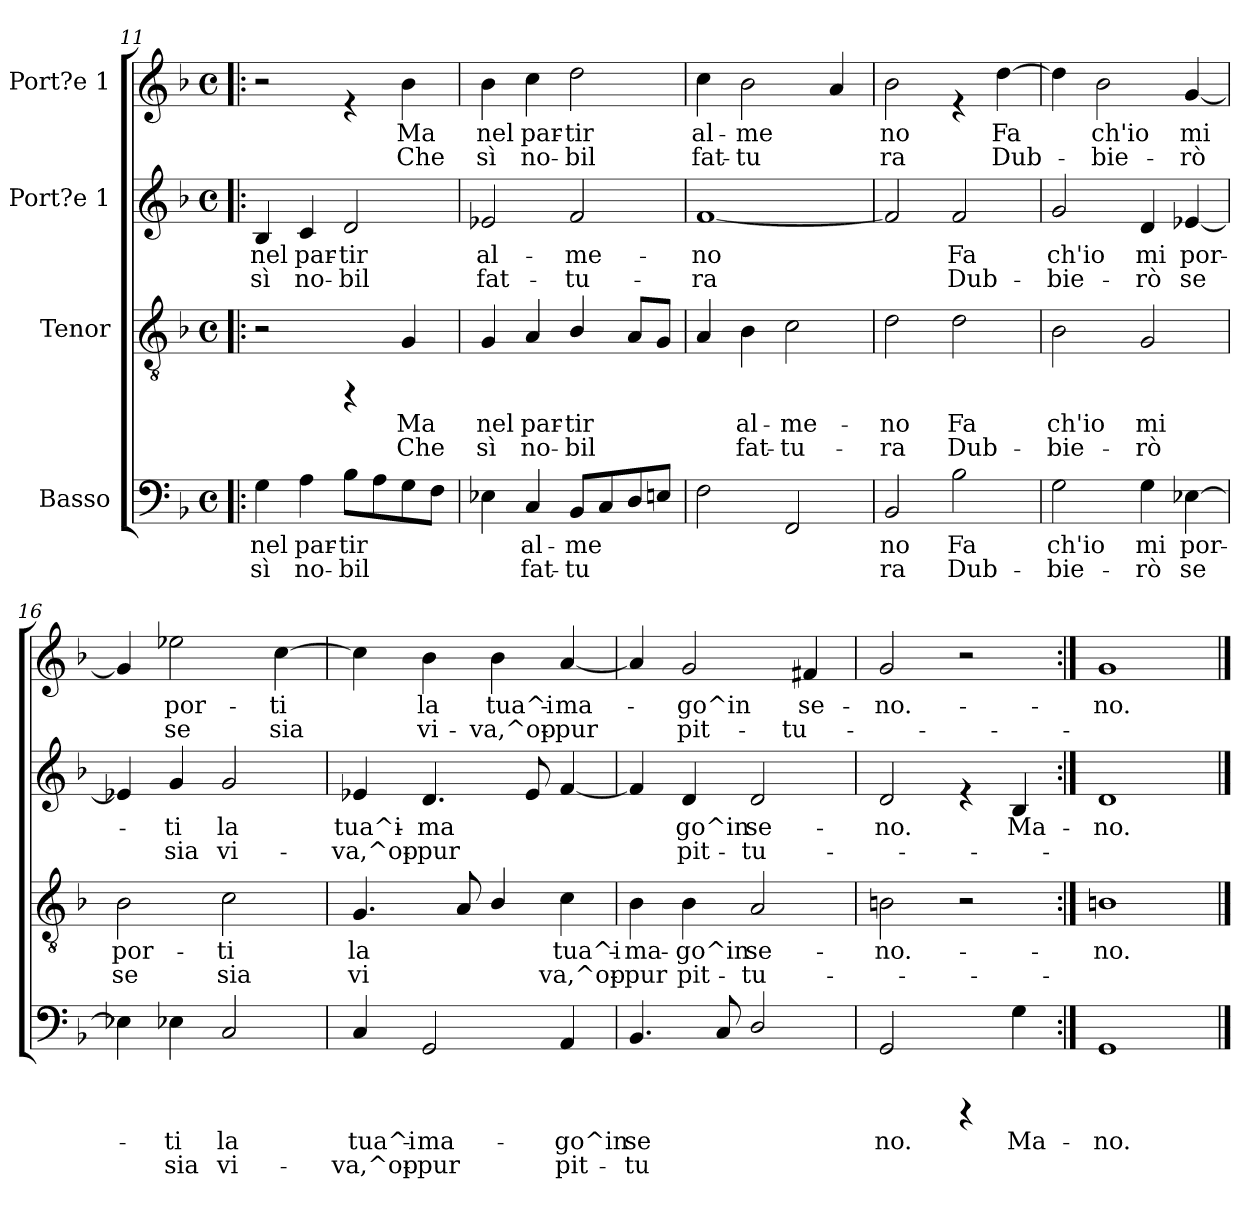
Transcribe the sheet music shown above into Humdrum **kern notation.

**kern	**text	**text	**kern	**text	**text	**kern	**text	**text	**kern	**text	**text
*part4	*part4	*part4	*part3	*part3	*part3	*part2	*part2	*part2	*part1	*part1	*part1
*staff4	*staff4	*staff4	*staff3	*staff3	*staff3	*staff2	*staff2	*staff2	*staff1	*staff1	*staff1
*I"Basso	*	*	*I"Tenor	*	*	*I"Port?e 1	*	*	*I"Port?e 1	*	*
*clefF4	*	*	*clefGv2	*	*	*clefG2	*	*	*clefG2	*	*
*k[b-]	*	*	*k[b-]	*	*	*k[b-]	*	*	*k[b-]	*	*
*F:	*	*	*F:	*	*	*F:	*	*	*F:	*	*
*M4/4	*	*	*M4/4	*	*	*M4/4	*	*	*M4/4	*	*
*met(c)	*	*	*met(c)	*	*	*met(c)	*	*	*met(c)	*	*
=11!|:	=11!|:	=11!|:	=11!|:	=11!|:	=11!|:	=11!|:	=11!|:	=11!|:	=11!|:	=11!|:	=11!|:
!	!LO:LY:b:cj	!LO:LY:b:cj	!	!	!	!	!LO:LY:b:cj	!LO:LY:b:cj	!	!	!
4G\	nel	sì	2r	.	.	4B-/	nel	sì	2r	.	.
!	!LO:LY:b:cj	!LO:LY:b:cj	!	!	!	!	!LO:LY:b:cj	!LO:LY:b:cj	!	!	!
4A\	par-	-no-	.	.	.	4c/	par-	-no-	.	.	.
!	!LO:LY:b:cj	!LO:LY:b:cj	!	!	!	!	!LO:LY:b:cj	!LO:LY:b:cj	!	!	!
8B-\L	-tir	bil	4rDD	.	.	2d/	-tir	bil	4rd	.	.
!	!LO:LY:b:cj	!LO:LY:b:cj	!	!	!	!	!	!	!	!	!
8A\	.	.	.	.	.	.	.	.	.	.	.
!	!LO:LY:b:cj	!LO:LY:b:cj	!	!LO:LY:b:cj	!LO:LY:b:cj	!	!	!	!	!LO:LY:b:cj	!LO:LY:b:cj
8G\	.	.	4G/	Ma	Che	.	.	.	4b-\	Ma	Che
!	!LO:LY:b:cj	!LO:LY:b:cj	!	!	!	!	!	!	!	!	!
8F\J	.	.	.	.	.	.	.	.	.	.	.
!!LO:PB:g=z
=12	=12	=12	=12	=12	=12	=12	=12	=12	=12	=12	=12
!	!LO:LY:b:cj	!LO:LY:b:cj	!	!LO:LY:b:cj	!LO:LY:b:cj	!	!LO:LY:b:cj	!LO:LY:b:cj	!	!LO:LY:b:cj	!LO:LY:b:cj
4E-X\	.	-	4G/	nel	sì	2e-X/	al-	-fat-	4b-\	nel	sì
!	!LO:LY:b:cj	!LO:LY:b:cj	!	!LO:LY:b:cj	!LO:LY:b:cj	!	!	!	!	!LO:LY:b:cj	!LO:LY:b:cj
4C/	-al-	-fat-	4A/	par-	-no-	.	.	.	4cc\	par-	-no-
!	!LO:LY:b:cj	!LO:LY:b:cj	!	!LO:LY:b:cj	!LO:LY:b:cj	!	!LO:LY:b:cj	!LO:LY:b:cj	!	!LO:LY:b:cj	!LO:LY:b:cj
8BB-/L	-me-	-tu-	4B-/	-tir	bil	2f/	-me-	-tu-	2dd\	-tir	bil
!	!LO:LY:b:cj	!LO:LY:b:cj	!	!	!	!	!	!	!	!	!
8C/	--	--	.	.	.	.	.	.	.	.	.
!	!LO:LY:b:cj	!LO:LY:b:cj	!	!LO:LY:b:cj	!LO:LY:b:cj	!	!	!	!	!	!
8D/	--	--	8A/L	.	.	.	.	.	.	.	.
!	!LO:LY:b:cj	!LO:LY:b:cj	!	!LO:LY:b:cj	!LO:LY:b:cj	!	!	!	!	!	!
8En/J	--	--	8G/J	.	.	.	.	.	.	.	.
=13	=13	=13	=13	=13	=13	=13	=13	=13	=13	=13	=13
!	!LO:LY:b:cj	!	!	!LO:LY:b:cj	!LO:LY:b:cj	!	!LO:LY:b:cj	!LO:LY:b:cj	!	!LO:LY:b:cj	!LO:LY:b:cj
2F\	--	.	4A/	.	-	[<1f	-no	ra	4cc\	al-	-fat-
!	!	!	!	!LO:LY:b:cj	!LO:LY:b:cj	!	!	!	!	!LO:LY:b:cj	!LO:LY:b:cj
.	.	.	4B-\	-al-	-fat-	.	.	.	2b-\	-me-	-tu-
!	!LO:LY:b:cj	!	!	!LO:LY:b:cj	!LO:LY:b:cj	!	!	!	!	!	!
2FF/	--	.	2c\	-me-	-tu-	.	.	.	.	.	.
!	!	!	!	!	!	!	!	!	!	!LO:LY:b:cj	!LO:LY:b:cj
.	.	.	.	.	.	.	.	.	4a/	--	--
=14	=14	=14	=14	=14	=14	=14	=14	=14	=14	=14	=14
!	!LO:LY:b:cj	!LO:LY:b:cj	!	!LO:LY:b:cj	!LO:LY:b:cj	!	!LO:LY:b:cj	!LO:LY:b:cj	!	!LO:LY:b:cj	!LO:LY:b:cj
2BB-/	-no	ra	2d\	-no	ra	2f/]	.	.	2b-\	-no	ra
!	!LO:LY:b:cj	!LO:LY:b:cj	!	!LO:LY:b:cj	!LO:LY:b:cj	!	!LO:LY:b:cj	!LO:LY:b:cj	!	!	!
2B-\	Fa	Dub-	2d\	Fa	Dub-	2f/	Fa	Dub-	4rd	.	.
!	!	!	!	!	!	!	!	!	!	!LO:LY:b:cj	!LO:LY:b:cj
.	.	.	.	.	.	.	.	.	[>4dd\	Fa	Dub-
=15	=15	=15	=15	=15	=15	=15	=15	=15	=15	=15	=15
!	!LO:LY:b:cj	!LO:LY:b:cj	!	!LO:LY:b:cj	!LO:LY:b:cj	!	!LO:LY:b:cj	!LO:LY:b:cj	!	!LO:LY:b:cj	!LO:LY:b:cj
2G\	-ch'io	bie-	2B-\	-ch'io	bie-	2g/	-ch'io	bie-	4dd\]	-	.
!	!	!	!	!	!	!	!	!	!	!LO:LY:b:cj	!LO:LY:b:cj
.	.	.	.	.	.	.	.	.	2b-\	ch'io	bie-
!	!LO:LY:b:cj	!LO:LY:b:cj	!	!LO:LY:b:cj	!LO:LY:b:cj	!	!LO:LY:b:cj	!LO:LY:b:cj	!	!	!
4G\	-mi	rò	2G/	-mi	rò	4d/	-mi	rò	.	.	.
!	!LO:LY:b:cj	!LO:LY:b:cj	!	!	!	!	!LO:LY:b:cj	!LO:LY:b:cj	!	!LO:LY:b:cj	!LO:LY:b:cj
[>4E-X\	por-	-se	.	.	.	[<4e-X/	por-	-se	[<4g/	-mi	rò
=16	=16	=16	=16	=16	=16	=16	=16	=16	=16	=16	=16
!	!LO:LY:b:cj	!LO:LY:b:cj	!	!LO:LY:b:cj	!LO:LY:b:cj	!	!LO:LY:b:cj	!LO:LY:b:cj	!	!LO:LY:b:cj	!LO:LY:b:cj
4E-X\]	.	.	2B-\	por-	-se	4e-X/]	.	.	4g/]	.	-
!	!LO:LY:b:cj	!LO:LY:b:cj	!	!	!	!	!LO:LY:b:cj	!LO:LY:b:cj	!	!LO:LY:b:cj	!LO:LY:b:cj
4E-X\	ti	sia	.	.	.	4g/	ti	sia	2ee-X\	-por-	-se
!	!LO:LY:b:cj	!LO:LY:b:cj	!	!LO:LY:b:cj	!LO:LY:b:cj	!	!LO:LY:b:cj	!LO:LY:b:cj	!	!	!
2C/	la	vi-	2c\	ti	sia	2g/	la	vi-	.	.	.
!	!	!	!	!	!	!	!	!	!	!LO:LY:b:cj	!LO:LY:b:cj
.	.	.	.	.	.	.	.	.	[>4cc\	ti	sia
!!LO:LB:g=z
=17	=17	=17	=17	=17	=17	=17	=17	=17	=17	=17	=17
!	!LO:LY:b:cj	!LO:LY:b:cj	!	!LO:LY:b:cj	!LO:LY:b:cj	!	!LO:LY:b:cj	!LO:LY:b:cj	!	!LO:LY:b:cj	!LO:LY:b:cj
4C/	-tua^i-	-va,^op-	4.G/	la	vi-	4e-X/	-tua^i-	-va,^op-	4cc\]	.	.
!	!LO:LY:b:cj	!LO:LY:b:cj	!	!	!	!	!LO:LY:b:cj	!LO:LY:b:cj	!	!LO:LY:b:cj	!LO:LY:b:cj
2GG/	-ma-	-pur	.	.	.	4.d/	-ma-	-pur	4b-\	la	vi-
!	!	!	!	!LO:LY:b:cj	!LO:LY:b:cj	!	!	!	!	!	!
.	.	.	8A/	-	.	.	.	.	.	.	.
!	!	!	!	!LO:LY:b:cj	!LO:LY:b:cj	!	!	!	!	!LO:LY:b:cj	!LO:LY:b:cj
.	.	.	4B-/	.	-	.	.	.	4b-\	-tua^i-	-va,^op-
!	!	!	!	!	!	!	!LO:LY:b:cj	!LO:LY:b:cj	!	!	!
.	.	.	.	.	.	8e-/	-	--	.	.	.
!	!LO:LY:b:cj	!LO:LY:b:cj	!	!LO:LY:b:cj	!LO:LY:b:cj	!	!LO:LY:b:cj	!LO:LY:b:cj	!	!LO:LY:b:cj	!LO:LY:b:cj
4AA/	go^in	pit-	4c\	-tua^i-	-va,^op-	[<4f/	--	--	[<4a/	-ma-	-pur
=18	=18	=18	=18	=18	=18	=18	=18	=18	=18	=18	=18
!	!LO:LY:b:cj	!LO:LY:b:cj	!	!LO:LY:b:cj	!LO:LY:b:cj	!	!LO:LY:b:cj	!LO:LY:b:cj	!	!LO:LY:b:cj	!LO:LY:b:cj
4.BB-/	-se-	-tu-	4B-\	-ma-	-pur	4f/]	-	.	4a/]	.	.
!	!	!	!	!LO:LY:b:cj	!LO:LY:b:cj	!	!LO:LY:b:cj	!LO:LY:b:cj	!	!LO:LY:b:cj	!LO:LY:b:cj
.	.	.	4B-\	go^in	pit-	4d/	go^in	pit-	2g/	go^in	pit-
!	!LO:LY:b:cj	!LO:LY:b:cj	!	!	!	!	!	!	!	!	!
8C/	--	--	.	.	.	.	.	.	.	.	.
!	!LO:LY:b:cj	!LO:LY:b:cj	!	!LO:LY:b:cj	!LO:LY:b:cj	!	!LO:LY:b:cj	!LO:LY:b:cj	!	!	!
2D/	--	--	2A/	-se-	-tu-	2d/	-se-	-tu-	.	.	.
!	!	!	!	!	!	!	!	!	!	!LO:LY:b:cj	!LO:LY:b:cj
.	.	.	.	.	.	.	.	.	4f#X/	-se-	-tu-
=19	=19	=19	=19	=19	=19	=19	=19	=19	=19	=19	=19
!	!LO:LY:b:cj	!	!	!LO:LY:b:cj	!	!	!LO:LY:b:cj	!	!	!LO:LY:b:cj	!
2GG/	-no.	.	2Bn\	-no.-	.	2d/	-no.	.	2g/	-no.-	.
4rAAAA	.	.	2r	.	.	4rd	.	.	2r	.	.
!	!LO:LY:b:cj	!	!	!	!	!	!LO:LY:b:cj	!	!	!	!
4G\	Ma-	.	.	.	.	4B-/	Ma-	.	.	.	.
=20:|!	=20:|!	=20:|!	=20:|!	=20:|!	=20:|!	=20:|!	=20:|!	=20:|!	=20:|!	=20:|!	=20:|!
!	!LO:LY:b:cj	!	!	!LO:LY:b:cj	!	!	!LO:LY:b:cj	!	!	!LO:LY:b:cj	!
1GG	-no.	.	1Bn	-no.	.	1d	-no.	.	1g	-no.	.
==	==	==	==	==	==	==	==	==	==	==	==
*-	*-	*-	*-	*-	*-	*-	*-	*-	*-	*-	*-
